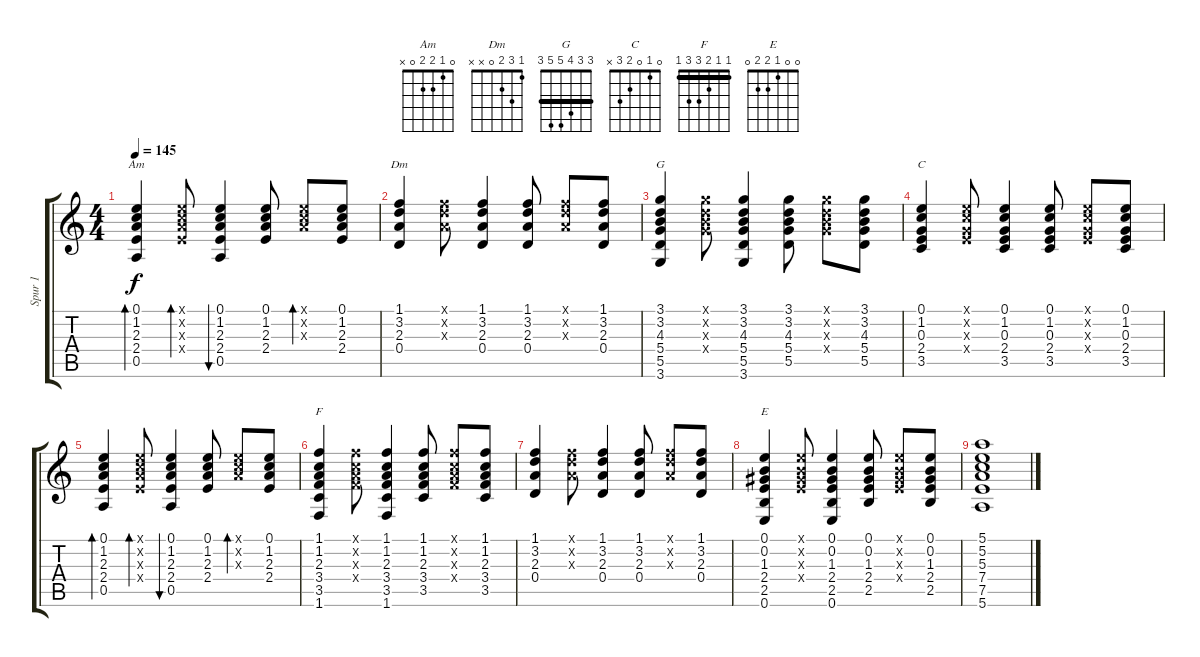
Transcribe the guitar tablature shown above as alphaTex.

\track ("Spur 1" "Spur 1") {instrument acousticguitarsteel}
\staff {score tabs}
\tuning (E4 B3 G3 D3 A2 E2) {hide}
\chord ("Am" 0 1 2 2 0 x)
\chord ("Dm" 1 3 2 0 x x)
\chord ("G" 3 3 4 5 5 3) {barre 3}
\chord ("C" 0 1 0 2 3 x)
\chord ("F" 1 1 2 3 3 1) {barre 1}
\chord ("E" 0 0 1 2 2 0)
\ts (4 4)
\tempo 145
\clef g2
\ks c
(0.1 1.2 2.3 2.4 0.5).4{bd 60 ch "Am" dy f} (0.1{x} 1.2{x} 2.3{x} 2.4{x}).8{bd 60} (0.1 1.2 2.3 2.4 0.5).4{bu 60} (0.1 1.2 2.3 2.4).8 (0.1{x} 1.2{x} 2.3{x}).8{bd 60} (0.1 1.2 2.3 2.4).8 |
(1.1 3.2 2.3 0.4).4{ch "Dm"} (1.1{x} 3.2{x} 2.3{x}).8 (1.1 3.2 2.3 0.4).4 (1.1 3.2 2.3 0.4).8 (1.1{x} 3.2{x} 2.3{x}).8 (1.1 3.2 2.3 0.4).8 |
(3.1 3.2 4.3 5.4 5.5 3.6).4{ch "G"} (3.1{x} 3.2{x} 4.3{x} 5.4{x}).8 (3.1 3.2 4.3 5.4 5.5 3.6).4 (3.1 3.2 4.3 5.4 5.5).8 (3.1{x} 3.2{x} 4.3{x} 5.4{x}).8 (3.1 3.2 4.3 5.4 5.5).8 |
(0.1 1.2 0.3 2.4 3.5).4{ch "C"} (0.1{x} 1.2{x} 0.3{x} 2.4{x}).8 (0.1 1.2 0.3 2.4 3.5).4 (0.1 1.2 0.3 2.4 3.5).8 (0.1{x} 1.2{x} 0.3{x} 2.4{x}).8 (0.1 1.2 0.3 2.4 3.5).8 |
(0.1 1.2 2.3 2.4 0.5).4{bd 60} (0.1{x} 1.2{x} 2.3{x} 2.4{x}).8{bd 60} (0.1 1.2 2.3 2.4 0.5).4{bu 60} (0.1 1.2 2.3 2.4).8 (0.1{x} 1.2{x} 2.3{x}).8{bd 60} (0.1 1.2 2.3 2.4).8 |
(1.1 1.2 2.3 3.4 3.5 1.6).4{ch "F"} (1.1{x} 1.2{x} 2.3{x} 3.4{x}).8 (1.1 1.2 2.3 3.4 3.5 1.6).4 (1.1 1.2 2.3 3.4 3.5).8 (1.1{x} 1.2{x} 2.3{x} 3.4{x}).8 (1.1 1.2 2.3 3.4 3.5).8 |
(1.1 3.2 2.3 0.4).4 (1.1{x} 3.2{x} 2.3{x}).8 (1.1 3.2 2.3 0.4).4 (1.1 3.2 2.3 0.4).8 (1.1{x} 3.2{x} 2.3{x}).8 (1.1 3.2 2.3 0.4).8 |
(0.1 0.2 1.3 2.4 2.5 0.6).4{ch "E"} (0.1{x} 0.2{x} 1.3{x} 2.4{x}).8 (0.1 0.2 1.3 2.4 2.5 0.6).4 (0.1 0.2 1.3 2.4 2.5).8 (0.1{x} 0.2{x} 1.3{x} 2.4{x}).8 (0.1 0.2 1.3 2.4 2.5).8 |
(5.1 5.2 5.3 7.4 7.5 5.6).1
